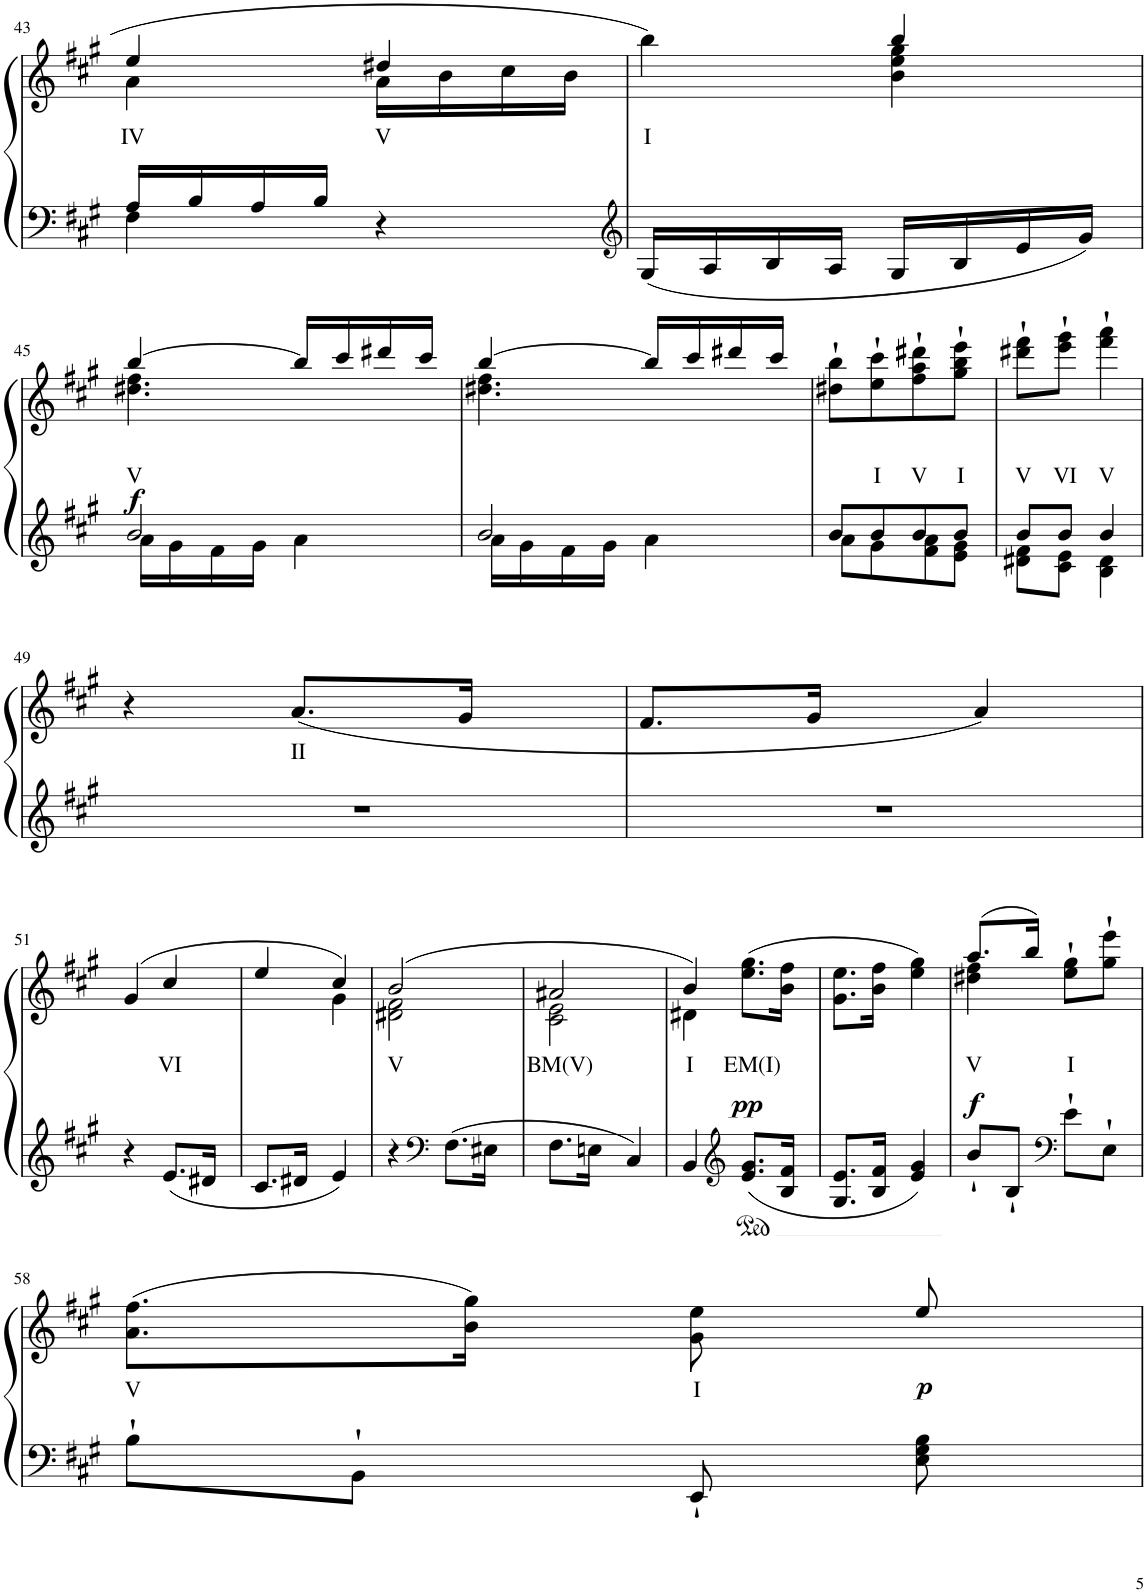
**kern	**kern	**text	**dynam
*part1	*part1	*part1	*part1
*staff2	*staff1	*staff1	*staff1/2
*I"Piano	*	*	*
*I'Pno	*	*	*
!!LO:PB:g=z
*clefF4	*clefG2	*	*
*k[f#c#g#]	*k[f#c#g#]	*	*
*M2/4	*M2/4	*	*
=43	=43	=43	=43
*^	*^	*	*
!	!	!	!	!LO:LY:b	!
16A/LL	4F#\	4ee/	4a\	IV	.
16B/	.	.	.	.	.
16A/	.	.	.	.	.
16B/JJ	.	.	.	.	.
!	!	!	!	!LO:LY:b	!
4r	4ryy	4dd#X/	16a\LL	V	.
.	.	.	16b\	.	.
.	.	.	16cc#\	.	.
.	.	.	16b\JJ	.	.
*v	*v	*	*	*	*
=44	=44	=44	=44	=44
*clefG2	*	*	*	*
!	!	!	!LO:LY:b	!
16G#/LL	4bb\	4ryy	I	.
16A/	.	.	.	.
16B/	.	.	.	.
16A/JJ	.	.	.	.
16G#/LL	4bb/	4b\ 4ee\ 4gg#\	.	.
16B/	.	.	.	.
16e/	.	.	.	.
16g#/JJ	.	.	.	.
!!LO:LB:g=z	!!
=45	=45	=45	=45	=45
*^	*	*	*	*
!	!	!	!	!LO:LY:b	!LO:DY:b
2b/	16a\LL	[4bb/	4.dd#X\ 4.ff#\	V	f
.	16g#\	.	.	.	.
.	16f#\	.	.	.	.
.	16g#\JJ	.	.	.	.
.	4a\	16bb/LL]	.	.	.
.	.	16ccc#/	.	.	.
.	.	16ddd#X/	8ryy	.	.
.	.	16ccc#/JJ	.	.	.
=46	=46	=46	=46	=46	=46
2b/	16a\LL	[4bb/	4.dd#X\ 4.ff#\	.	.
.	16g#\	.	.	.	.
.	16f#\	.	.	.	.
.	16g#\JJ	.	.	.	.
.	4a\	16bb/LL]	.	.	.
.	.	16ccc#/	.	.	.
.	.	16ddd#X/	8ryy	.	.
.	.	16ccc#/JJ	.	.	.
*	*	*v	*v	*	*
=47	=47	=47	=47	=47
8b/L	8a\L	8dd#X\'` 8bb\'`L	.	.
!	!	!	!LO:LY:b	!
8b/	8g#\	8ee\'` 8ccc#\'`	I	.
!	!	!	!LO:LY:b	!
8b/	8f#\ 8a\	8ff#\'` 8aa\'` 8ddd#X\'`	V	.
!	!	!	!LO:LY:b	!
8b/J	8e\ 8g#\J	8gg#\'` 8bb\'` 8eee\'`J	I	.
=48	=48	=48	=48	=48
!	!	!	!LO:LY:b	!
8b/L	8d#X\ 8f#\L	8ddd#X\'` 8fff#\'`L	V	.
!	!	!	!LO:LY:b	!
8b/J	8c#\ 8e\J	8eee\'` 8ggg#\'`J	VI	.
!	!	!	!LO:LY:b	!
4b/	4B\ 4d#\	4fff#\'` 4aaa\'`	V	.
*v	*v	*	*	*
!!LO:LB:g=z
=49	=49	=49	=49
2r	4r	.	.
!	!	!LO:LY:b	!
.	(8.a/L	II	.
.	16g#/Jk	.	.
=50	=50	=50	=50
2r	8.f#/L	.	.
.	16g#/Jk	.	.
.	4a/)	.	.
!!LO:LB:g=z
=51	=51	=51	=51
4r	(4g#/	.	.
!	!	!LO:LY:b	!
8.e/L	4cc#/	VI	.
16d#X/Jk	.	.	.
=52	=52	=52	=52
*	*^	*	*
8.c#/L	4ee/	4ryy	.	.
16d#X/Jk	.	.	.	.
4e/	4cc#/)	4g#\	.	.
=53	=53	=53	=53	=53
!	!	!	!LO:LY:b	!
4r	(2b/	2d#X\ 2f#\	V	.
*clefF4	*	*	*	*
8.F#\L	.	.	.	.
16E#X\Jk	.	.	.	.
=54	=54	=54	=54	=54
!	!	!	!LO:LY:b	!
8.F#\L	2a#X/	2c#\ 2e\	BM(V)	.
16En\Jk	.	.	.	.
4C#/	.	.	.	.
=55	=55	=55	=55	=55
!	!	!	!LO:LY:b	!
4BB/	4b/)	4d#X\	I	.
*clefG2	*	*	*	*
!	!	!	!LO:LY:b	!LO:DY:b
8.e/ 8.g#/L	(>8.ee\ 8.gg#\L	4ryy	EM(I)	pp
16B/ 16f#/Jk	16b\ 16ff#\Jk	.	.	.
*	*v	*v	*	*
=56	=56	=56	=56
8.G#/ 8.e/L	8.g#\ 8.ee\L	.	.
16B/ 16f#/Jk	16b\ 16ff#\Jk	.	.
4e/ 4g#/	4ee\ 4gg#\)	.	.
=57	=57	=57	=57
*	*^	*	*
!	!	!	!LO:LY:b	!LO:DY:b
8b'`/L	(8.aa/L	4dd#X\ 4ff#\	V	f
8B'`/J	.	.	.	.
.	16bb/Jk)	.	.	.
*clefF4	*	*	*	*
!	!	!	!LO:LY:b	!
8e'`\L	8ee\'` 8gg#\'`L	4ryy	I	.
8E'`\J	8gg#\'` 8eee\'`J	.	.	.
*	*v	*v	*	*
!!LO:LB:g=z
=58	=58	=58	=58
!	!	!LO:LY:b	!
8B'`\L	(8.a\ 8.ff#\L	V	.
8BB'`\J	.	.	.
.	16b\ 16gg#\Jk)	.	.
!	!	!LO:LY:b	!
8EE'`/	8g#\ 8ee\	I	.
!	!	!	!LO:DY:b
8E\ 8G#\ 8B\	8ee/	.	p
=	=	=	=
*-	*-	*-	*-
